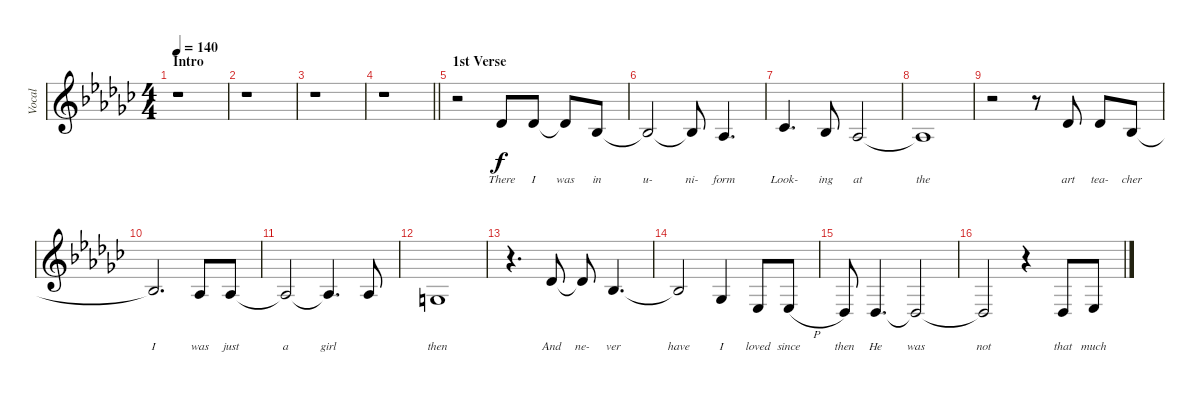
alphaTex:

\track ("Vocal" "Vocal") {instrument flute}
\staff {score}
\tuning (E4 B3 G3 D3 A2 E2) {hide}
\ts (4 4)
\section ("" "Intro")
\tempo 140
\clef g2
\ks ebminor
r.1{dy f instrument flute} |
r.1 |
r.1 |
\barLineRight lightlight
r.1 |
\section ("" "1st Verse")
r.2 2.2.8{lyrics (0 "There") lyrics (1 "") lyrics (2 "") lyrics (3 "") lyrics (4 "")} 2.2.8{lyrics (0 "I") lyrics (1 "") lyrics (2 "") lyrics (3 "") lyrics (4 "")} 2.2{t}.8{lyrics (0 "was") lyrics (1 "") lyrics (2 "") lyrics (3 "") lyrics (4 "")} 3.3.8{lyrics (0 "in") lyrics (1 "") lyrics (2 "") lyrics (3 "") lyrics (4 "")} |
3.3{t}.2{lyrics (0 "u-") lyrics (1 "") lyrics (2 "") lyrics (3 "") lyrics (4 "")} 3.3{t}.8{lyrics (0 "ni-") lyrics (1 "") lyrics (2 "") lyrics (3 "") lyrics (4 "")} 1.3.4{d lyrics (0 "form") lyrics (1 "") lyrics (2 "") lyrics (3 "") lyrics (4 "")} |
4.3.4{d lyrics (0 "Look-") lyrics (1 "") lyrics (2 "") lyrics (3 "") lyrics (4 "")} 3.3.8{lyrics (0 "ing") lyrics (1 "") lyrics (2 "") lyrics (3 "") lyrics (4 "")} 1.3.2{lyrics (0 "at") lyrics (1 "") lyrics (2 "") lyrics (3 "") lyrics (4 "")} |
1.3{t}.1{lyrics (0 "the") lyrics (1 "") lyrics (2 "") lyrics (3 "") lyrics (4 "")} |
r.2 r.8 2.2.8{lyrics (0 "art") lyrics (1 "") lyrics (2 "") lyrics (3 "") lyrics (4 "")} 2.2.8{lyrics (0 "tea-") lyrics (1 "") lyrics (2 "") lyrics (3 "") lyrics (4 "")} 3.3.8{lyrics (0 "cher") lyrics (1 "") lyrics (2 "") lyrics (3 "") lyrics (4 "")} |
3.3{t}.2{d lyrics (0 "I") lyrics (1 "") lyrics (2 "") lyrics (3 "") lyrics (4 "")} 1.3.8{lyrics (0 "was") lyrics (1 "") lyrics (2 "") lyrics (3 "") lyrics (4 "")} 1.3.8{lyrics (0 "just") lyrics (1 "") lyrics (2 "") lyrics (3 "") lyrics (4 "")} |
1.3{t}.2{lyrics (0 "a") lyrics (1 "") lyrics (2 "") lyrics (3 "") lyrics (4 "")} 1.3{t}.4{d lyrics (0 "girl") lyrics (1 "") lyrics (2 "") lyrics (3 "") lyrics (4 "")} 1.3.8{lyrics (0 "") lyrics (1 "") lyrics (2 "") lyrics (3 "") lyrics (4 "")} |
0.3.1{lyrics (0 "then") lyrics (1 "") lyrics (2 "") lyrics (3 "") lyrics (4 "")} |
r.4{d} 2.2.8{lyrics (0 "And") lyrics (1 "") lyrics (2 "") lyrics (3 "") lyrics (4 "")} 2.2{t}.8{lyrics (0 "ne-") lyrics (1 "") lyrics (2 "") lyrics (3 "") lyrics (4 "")} 3.3.4{d lyrics (0 "ver") lyrics (1 "") lyrics (2 "") lyrics (3 "") lyrics (4 "")} |
3.3{t}.2{lyrics (0 "have") lyrics (1 "") lyrics (2 "") lyrics (3 "") lyrics (4 "")} 4.4.4{lyrics (0 "I") lyrics (1 "") lyrics (2 "") lyrics (3 "") lyrics (4 "")} 6.5.8{lyrics (0 "loved") lyrics (1 "") lyrics (2 "") lyrics (3 "") lyrics (4 "")} 6.5{h}.8{lyrics (0 "since") lyrics (1 "") lyrics (2 "") lyrics (3 "") lyrics (4 "")} |
4.5.8{lyrics (0 "then") lyrics (1 "") lyrics (2 "") lyrics (3 "") lyrics (4 "")} 4.5.4{d lyrics (0 "He") lyrics (1 "") lyrics (2 "") lyrics (3 "") lyrics (4 "")} 4.5{t}.2{lyrics (0 "was") lyrics (1 "") lyrics (2 "") lyrics (3 "") lyrics (4 "")} |
4.5{t}.2{lyrics (0 "not") lyrics (1 "") lyrics (2 "") lyrics (3 "") lyrics (4 "")} r.4 4.5.8{lyrics (0 "that") lyrics (1 "") lyrics (2 "") lyrics (3 "") lyrics (4 "")} 6.5.8{lyrics (0 "much") lyrics (1 "") lyrics (2 "") lyrics (3 "") lyrics (4 "")}
